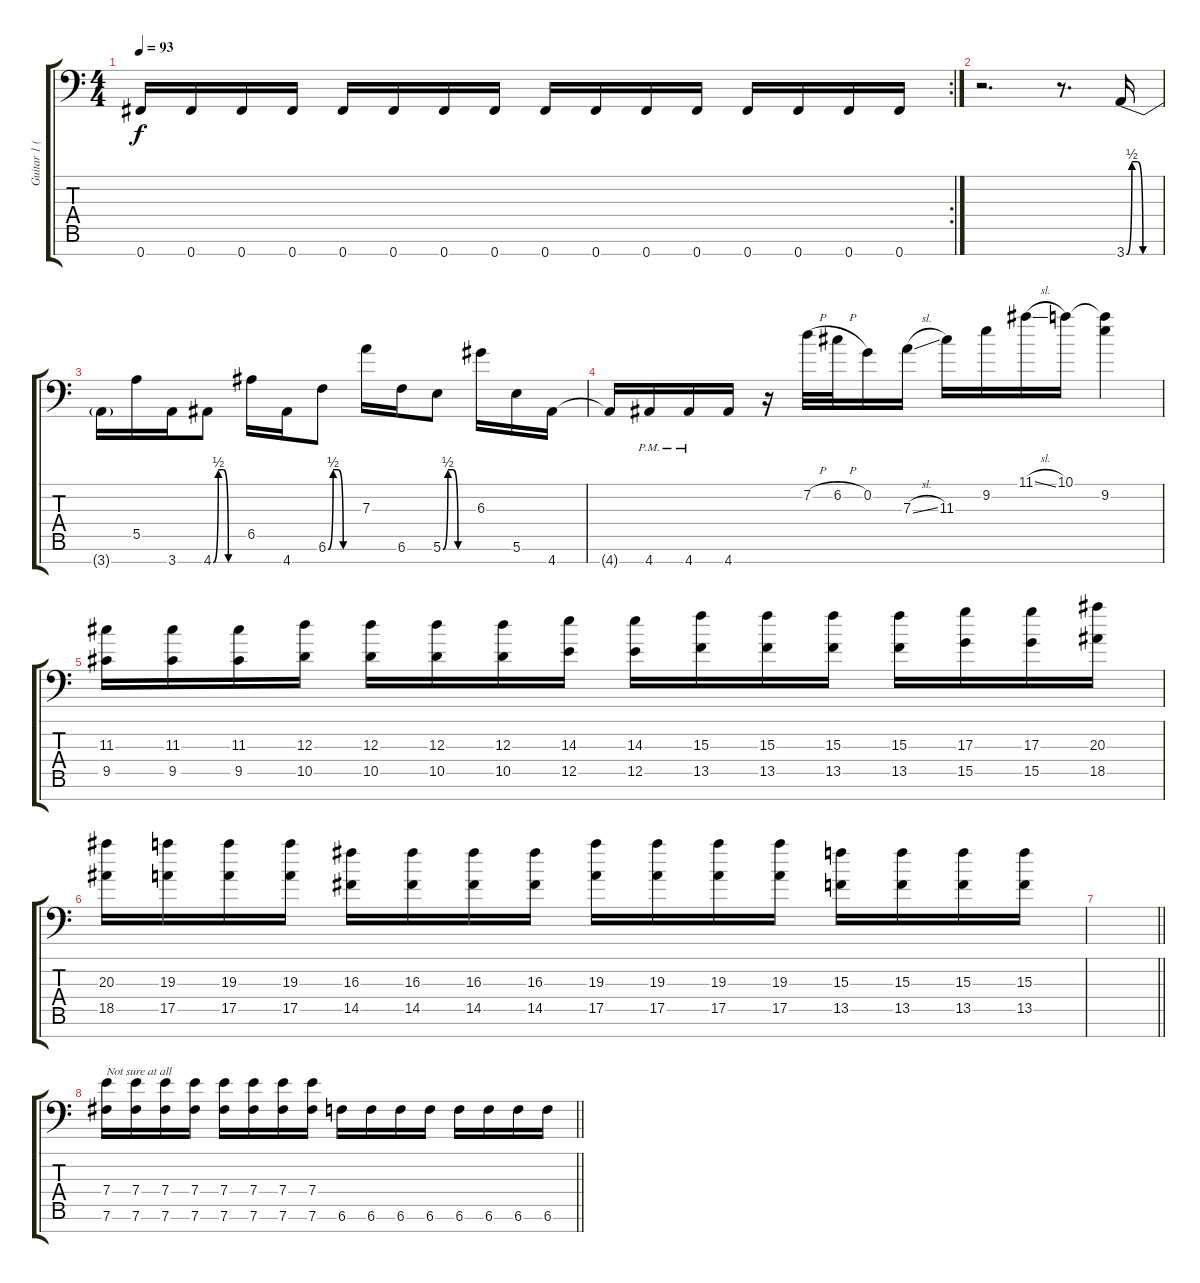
\track ("Guitar 1 (2nd to 8th string)" "Guitar 1 (") {instrument distortionguitar}
\staff {score tabs}
\tuning (B3 G3 D3 A2 E2 B1 Gb1) {hide}
\rc 2
\ts (4 4)
\tempo 93
\clef f4
\ks c
0.7.16{dy f} 0.7.16 0.7.16 0.7.16 0.7.16 0.7.16 0.7.16 0.7.16 0.7.16 0.7.16 0.7.16 0.7.16 0.7.16 0.7.16 0.7.16 0.7.16 |
r.2{d} r.8{d} 3.7{be (custom 0 0 10 2 20 2 30 0 60 0)}.16 |
3.7{t}.16 5.5.16 3.7.16 4.7{be (custom 0 0 10 2 20 2 30 0 60 0)}.8 6.5.16 4.7.16 6.6{be (custom 0 0 10 2 20 2 30 0 60 0)}.8 7.3.16 6.6.16 5.6{be (custom 0 0 10 2 20 2 30 0 60 0)}.8 6.3.16 5.6.16 4.7.16 |
4.7{t}.16 4.7{pm}.16 4.7{pm}.16 4.7.16 r.16 7.2{h}.32 6.2{h}.32 0.2.16 7.3{sl}.16 11.3.16 9.2.16 11.1{sl}.16 10.1.16 (10.1{t} 9.2).4 |
(11.3 9.5).16 (11.3 9.5).16 (11.3 9.5).16 (12.3 10.5).16 (12.3 10.5).16 (12.3 10.5).16 (12.3 10.5).16 (14.3 12.5).16 (14.3 12.5).16 (15.3 13.5).16 (15.3 13.5).16 (15.3 13.5).16 (15.3 13.5).16 (17.3 15.5).16 (17.3 15.5).16 (20.3 18.5).16 |
(20.3 18.5).16 (19.3 17.5).16 (19.3 17.5).16 (19.3 17.5).16 (16.3 14.5).16 (16.3 14.5).16 (16.3 14.5).16 (16.3 14.5).16 (19.3 17.5).16 (19.3 17.5).16 (19.3 17.5).16 (19.3 17.5).16 (15.3 13.5).16 (15.3 13.5).16 (15.3 13.5).16 (15.3 13.5).16 |
\barLineRight lightlight
|
\barLineRight lightlight
(7.4 7.6).16{txt "Not sure at all"} (7.4 7.6).16 (7.4 7.6).16 (7.4 7.6).16 (7.4 7.6).16 (7.4 7.6).16 (7.4 7.6).16 (7.4 7.6).16 6.6.16 6.6.16 6.6.16 6.6.16 6.6.16 6.6.16 6.6.16 6.6.16
